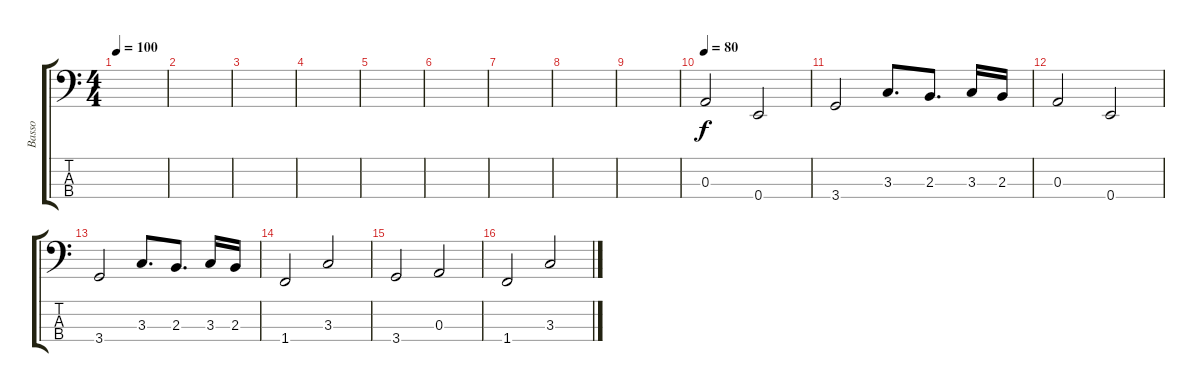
\track ("Basso" "Basso") {instrument electricbasspick}
\staff {score tabs}
\tuning (G2 D2 A1 E1) {hide}
\ts (4 4)
\tempo 100
\clef f4
\ks c
|
|
|
|
|
|
|
|
|
\tempo 80
0.3.2 0.4.2 |
3.4.2 3.3.8{d} 2.3.8{d} 3.3.16 2.3.16 |
0.3.2 0.4.2 |
3.4.2 3.3.8{d} 2.3.8{d} 3.3.16 2.3.16 |
1.4.2 3.3.2 |
3.4.2 0.3.2 |
1.4.2 3.3.2
